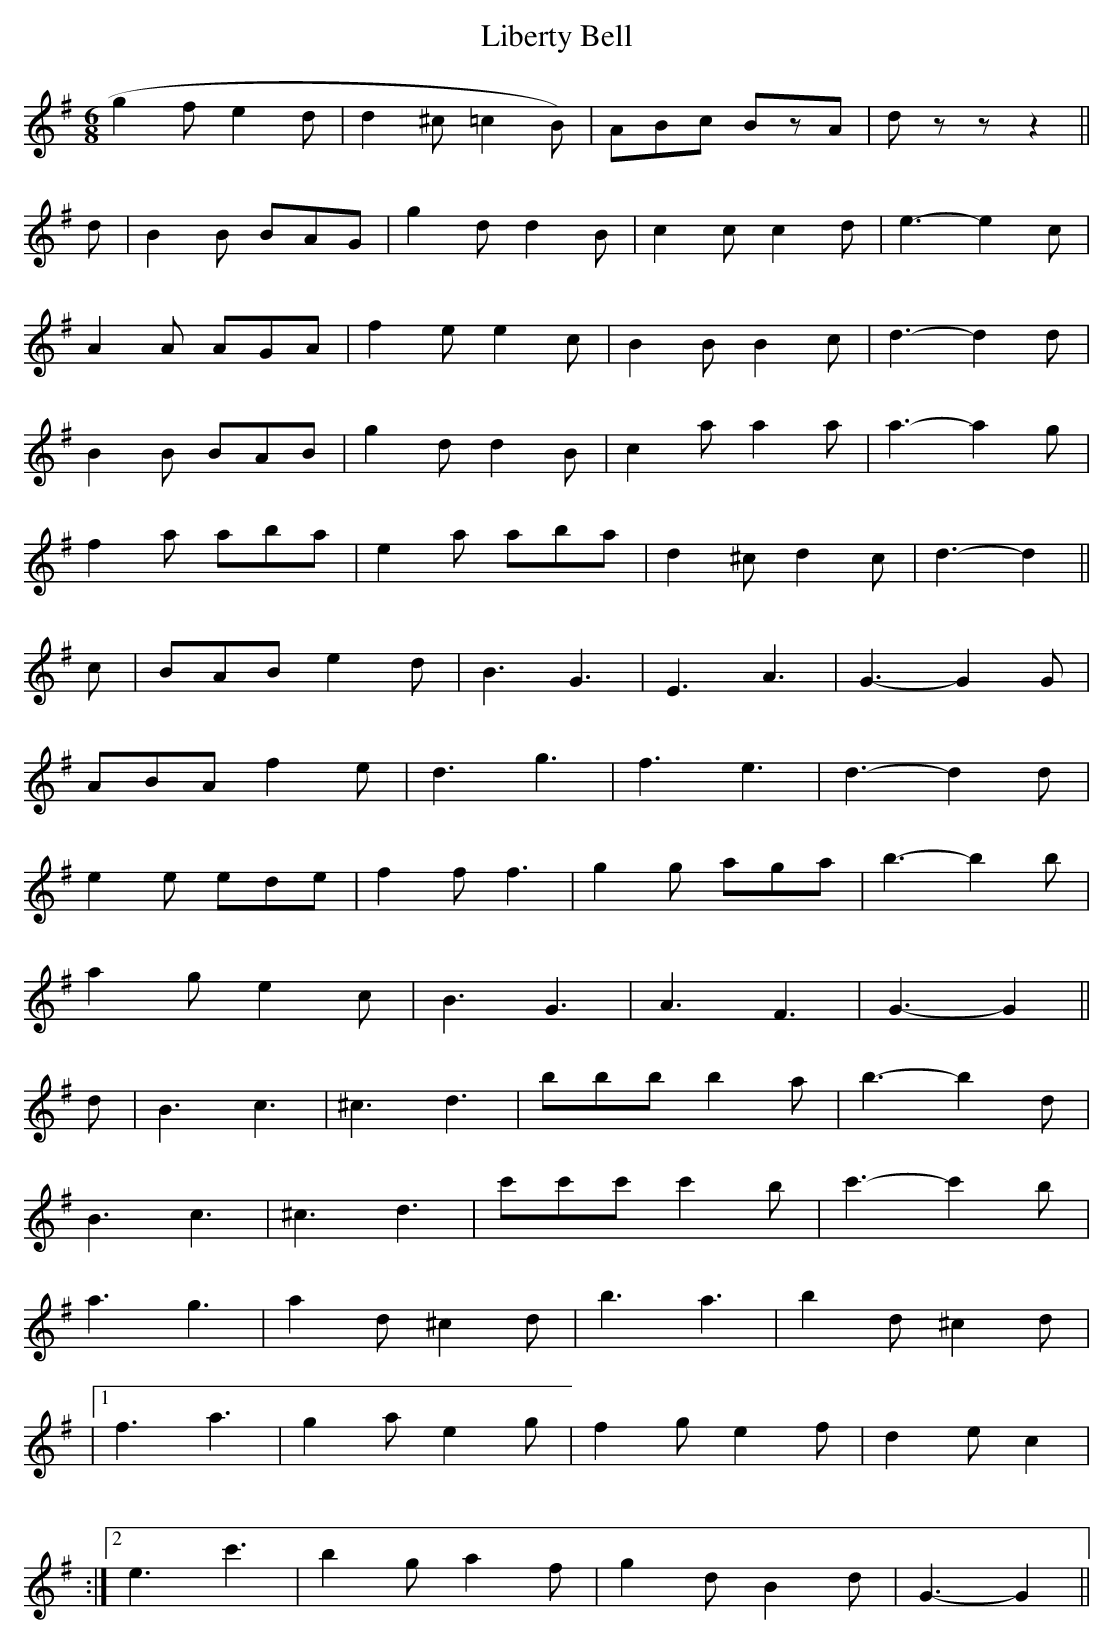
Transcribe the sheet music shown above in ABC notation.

X:1
T:Liberty Bell
M:6/8
K:G
g2fe2d|d2^c=c2B)|ABc BzA|dzz z2||
d|B2B BAG|g2d d2B|c2c c2d|e3 -e2c|
A2A AGA|f2e e2c|B2B B2c|d3 -d2d|
B2B BAB|g2d d2B|c2a a2a|a3 -a2g|
f2a aba|e2a aba|d2^c d2c|d3 -d2||
c|BAB e2d|B3 G3|E3 A3|G3 -G2G|
ABA f2e|d3 g3|f3 e3|d3 -d2d|
e2e ede|f2f f3|g2g aga|b3 -b2b|
a2g e2c|B3 G3|A3 F3|G3 -G2||
d|B3 c3|^c3 d3|bbb b2a|b3 -b2d|
B3 c3|^c3 d3|c'c'c' c'2b|c'3 -c'2b|
a3 g3|a2d ^c2d|b3 a3|b2d ^c2d|
|1f3 a3|g2a e2g|f2g e2f|d2e c2|
:|2e3 c'3|b2g a2f|g2d B2d|G3 -G2||
